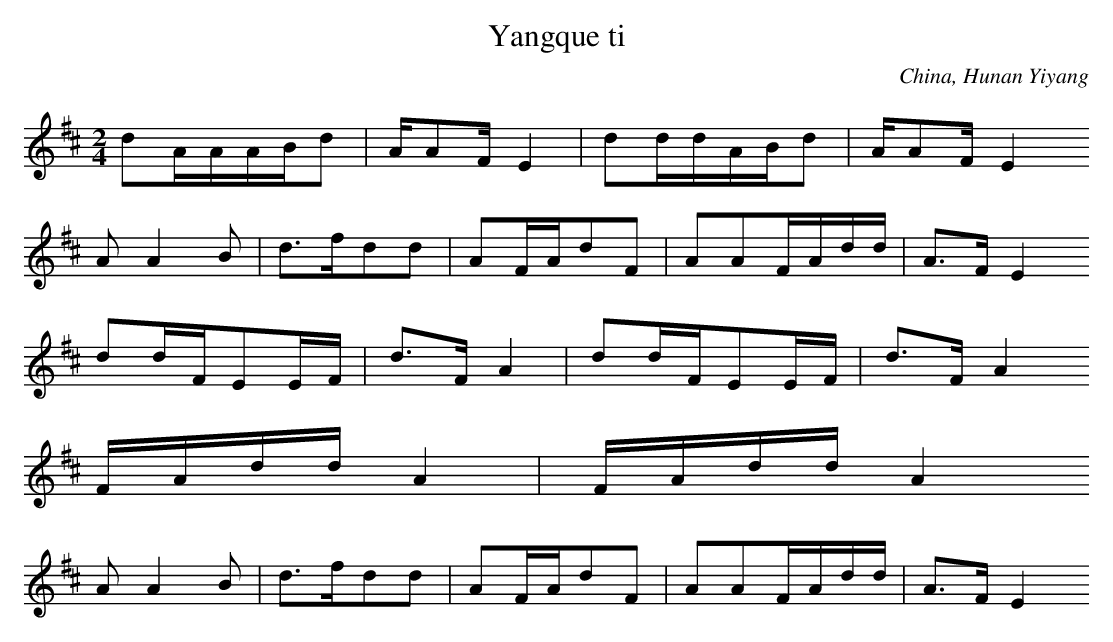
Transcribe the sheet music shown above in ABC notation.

X:1
T: Yangque ti
O: China, Hunan Yiyang
M: 2/4
L: 1/16
K: D
d2AAABd2 | AA2FE4 | d2ddABd2 | AA2FE4
A2A4B2 | d3fd2d2 | A2FAd2F2 | A2A2FAdd | A3FE4
d2dFE2EF | d3FA4 | d2dFE2EF | d3FA4
FAddA4 | FAddA4
A2A4B2 | d3fd2d2 | A2FAd2F2 | A2A2FAdd | A3FE4
